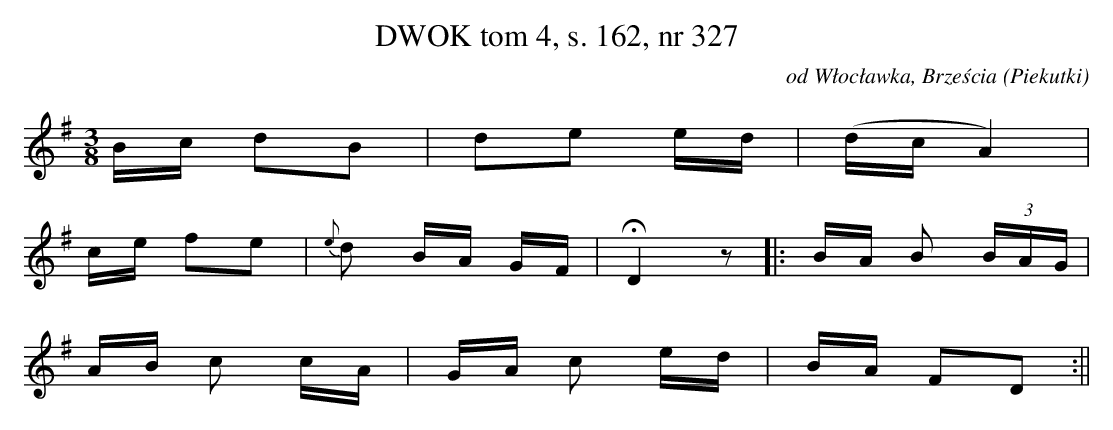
X:1
T: DWOK tom 4, s. 162, nr 327
O: od Włocławka, Brześcia (Piekutki)
L: 1/16
M: 3/8
K: G
Bc d2B2 | d2e2 ed | (dc A4) |
ce f2e2 |{e}d2 BA GF | HD4 z2 |: BA B2 (3BAG |
AB c2 cA | GA c2 ed | BA F2D2 :||
